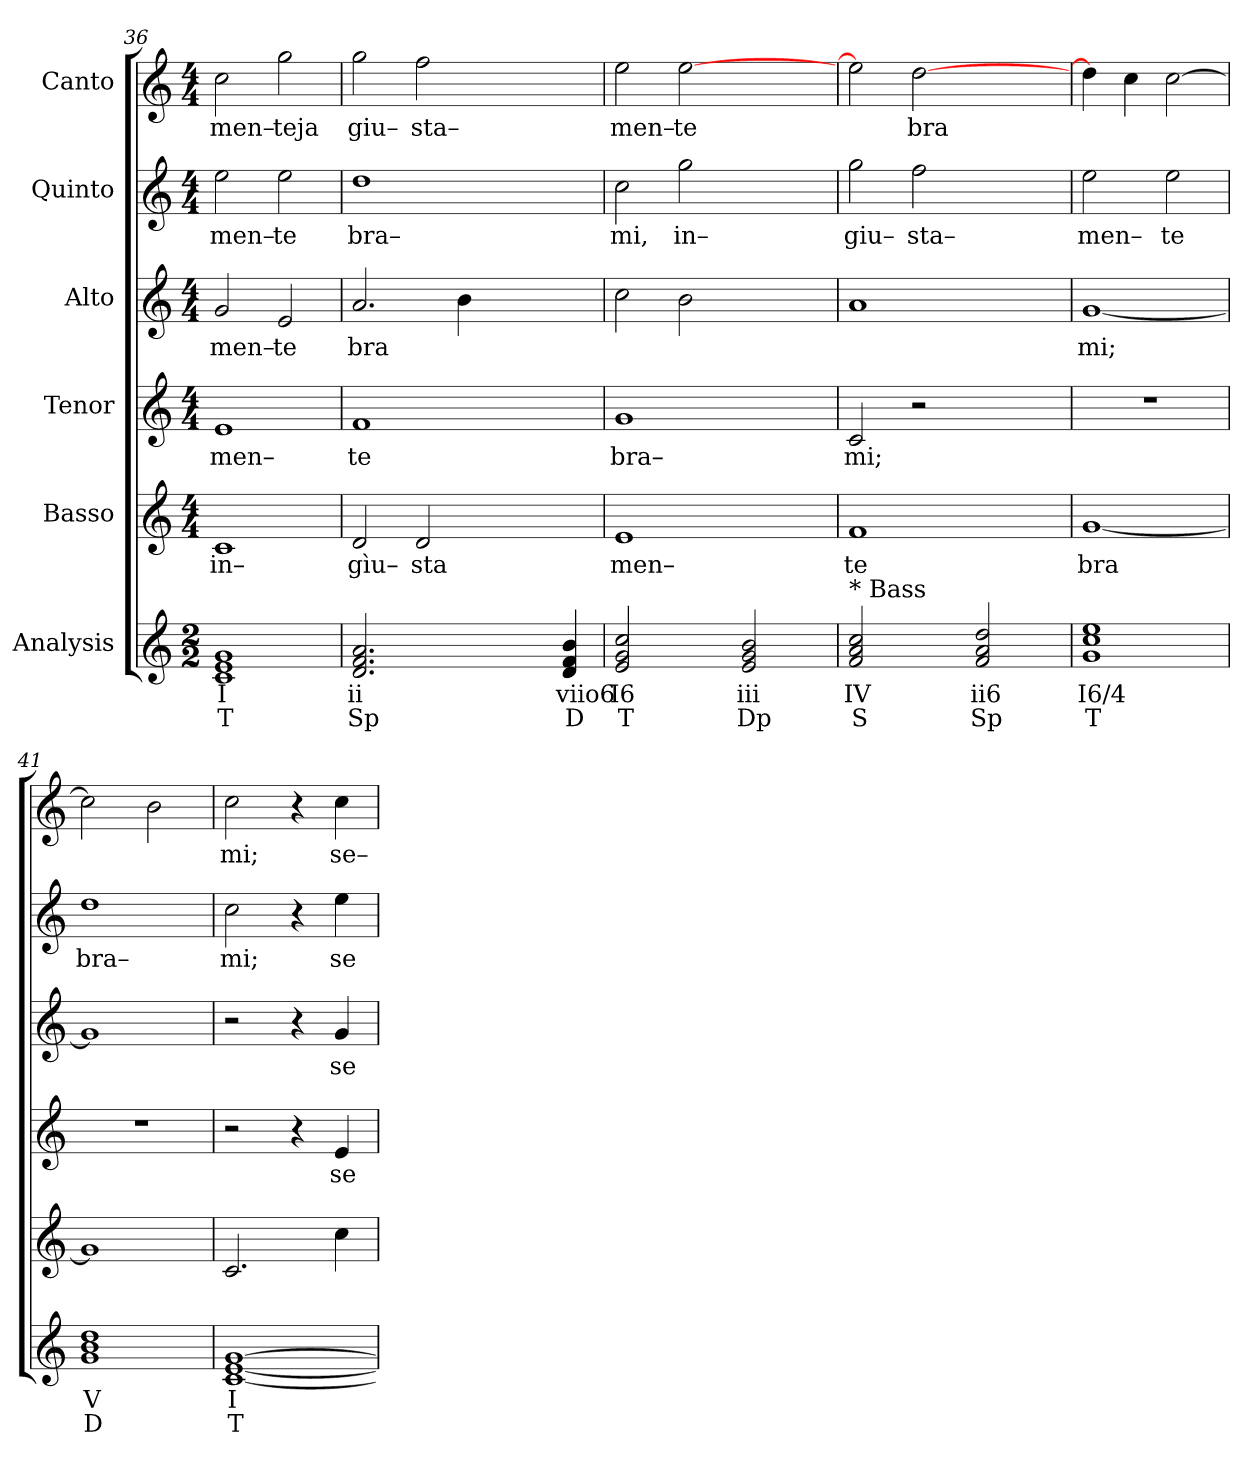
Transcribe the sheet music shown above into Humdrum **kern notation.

**kern	**text	**text	**kern	**text	**kern	**text	**kern	**text	**kern	**text	**kern	**text
*part6	*part6	*part6	*part5	*part5	*part4	*part4	*part3	*part3	*part2	*part2	*part1	*part1
*staff6	*staff6	*staff6	*staff5	*staff5	*staff4	*staff4	*staff3	*staff3	*staff2	*staff2	*staff1	*staff1
*I"Analysis	*	*	*I"Basso	*	*I"Tenor	*	*I"Alto	*	*I"Quinto	*	*I"Canto	*
*	*	*	*clefG2	*	*clefG2	*	*clefG2	*	*clefG2	*	*clefG2	*
*k[]	*	*	*k[]	*	*k[]	*	*k[]	*	*k[]	*	*k[]	*
*M2/2	*	*	*M4/4	*	*M4/4	*	*M4/4	*	*M4/4	*	*M4/4	*
=36	=36	=36	=36	=36	=36	=36	=36	=36	=36	=36	=36	=36
!	!	!	!	!LO:LY:b	!	!	!	!	!	!	!	!
!	!	!	!	!	!	!LO:LY:b	!	!	!	!	!	!
!	!	!	!	!	!	!	!	!LO:LY:b	!	!	!	!
!	!	!	!	!	!	!	!	!	!	!LO:LY:b	!	!
!	!	!	!	!	!	!	!	!	!	!	!	!LO:LY:b
1c 1e 1g	I	T	1c	in–	1e	men–	2g/	men–	2ee\	men–	2cc\	men–
!	!	!	!	!	!	!	!	!LO:LY:b	!	!	!	!
!	!	!	!	!	!	!	!	!	!	!LO:LY:b	!	!
!	!	!	!	!	!	!	!	!	!	!	!	!LO:LY:b
.	.	.	.	.	.	.	2e/	te	2ee\	te	2gg\	teja
=37	=37	=37	=37	=37	=37	=37	=37	=37	=37	=37	=37	=37
!	!	!	!	!LO:LY:b	!	!	!	!	!	!	!	!
!	!	!	!	!	!	!LO:LY:b	!	!	!	!	!	!
!	!	!	!	!	!	!	!	!LO:LY:b	!	!	!	!
!	!	!	!	!	!	!	!	!	!	!LO:LY:b	!	!
!	!	!	!	!	!	!	!	!	!	!	!	!LO:LY:b
2.d 2.f 2.a	ii	Sp	2d/	gìu–	1f	te	2.a/	bra	1dd	bra–	2gg\	giu–
!	!	!	!	!LO:LY:b	!	!	!	!	!	!	!	!
!	!	!	!	!	!	!	!	!	!	!	!	!LO:LY:b
.	.	.	2d/	sta	.	.	.	.	.	.	2ff\	sta–
2.ryy	.	.	.	.	.	.	4b\	.	.	.	.	.
.	.	.	2.ryy	.	2.ryy	.	2.ryy	.	2.ryy	.	2.ryy	.
4d 4f 4b	viio6	D	.	.	.	.	.	.	.	.	.	.
=38	=38	=38	=38	=38	=38	=38	=38	=38	=38	=38	=38	=38
!	!	!	!	!LO:LY:b	!	!	!	!	!	!	!	!
!	!	!	!	!	!	!LO:LY:b	!	!	!	!	!	!
!	!	!	!	!	!	!	!	!	!	!LO:LY:b	!	!
!	!	!	!	!	!	!	!	!	!	!	!	!LO:LY:b
2e 2g 2cc	I6	T	1e	men–	1g	bra–	2cc\	.	2cc\	mi,	2ee\	men–
!	!	!	!	!	!	!	!	!	!	!LO:LY:b	!	!
!	!	!	!	!	!	!	!	!	!	!	!	!LO:LY:b
2ryy	.	.	.	.	.	.	2b\	.	2gg\	in–	[2ee\	te
2e 2g 2b	iii	Dp	2ryy	.	2ryy	.	2ryy	.	2ryy	.	2ryy	.
=39	=39	=39	=39	=39	=39	=39	=39	=39	=39	=39	=39	=39
!	!	!	!	!LO:LY:b	!	!	!	!	!	!	!	!
!	!	!	!	!	!	!LO:LY:b	!	!	!	!	!	!
!LO:TX:a:t=* Bass	!	!	!	!	!	!	!	!	!	!	!	!
!	!	!	!	!	!	!	!	!	!	!LO:LY:b	!	!
2f 2a 2cc	IV	S	1f	te	2c/	mi;	1a	.	2gg\	giu–	2ee\]	.
!	!	!	!	!	!	!	!	!	!	!LO:LY:b	!	!
!	!	!	!	!	!	!	!	!	!	!	!	!LO:LY:b
2ryy	.	.	.	.	2r	.	.	.	2ff\	sta–	[2dd\	bra
2f 2a 2dd	ii6	Sp	2ryy	.	2ryy	.	2ryy	.	2ryy	.	2ryy	.
=40	=40	=40	=40	=40	=40	=40	=40	=40	=40	=40	=40	=40
!	!	!	!	!LO:LY:b	!	!	!	!	!	!	!	!
!	!	!	!	!	!	!	!	!LO:LY:b	!	!	!	!
!	!	!	!	!	!	!	!	!	!	!LO:LY:b	!	!
1g 1cc 1ee	I6/4	T	[1g	bra	1r	.	[1g	mi;	2ee\	men–	4dd\]	.
.	.	.	.	.	.	.	.	.	.	.	4cc\	.
!	!	!	!	!	!	!	!	!	!	!LO:LY:b	!	!
.	.	.	.	.	.	.	.	.	2ee\	te	[2cc\	.
=41	=41	=41	=41	=41	=41	=41	=41	=41	=41	=41	=41	=41
!	!	!	!	!	!	!	!	!	!	!LO:LY:b	!	!
1g 1b 1dd	V	D	1g]	.	1r	.	1g]	.	1dd	bra–	2cc\]	.
.	.	.	.	.	.	.	.	.	.	.	2b\	.
=42	=42	=42	=42	=42	=42	=42	=42	=42	=42	=42	=42	=42
!	!	!	!	!	!	!	!	!	!	!LO:LY:b	!	!
!	!	!	!	!	!	!	!	!	!	!	!	!LO:LY:b
[1c [1e [1g	I	T	2.c/	.	2r	.	2r	.	2cc\	mi;	2cc\	mi;
.	.	.	.	.	4r	.	4r	.	4r	.	4r	.
!	!	!	!	!	!	!LO:LY:b	!	!	!	!	!	!
!	!	!	!	!	!	!	!	!LO:LY:b	!	!	!	!
!	!	!	!	!	!	!	!	!	!	!LO:LY:b	!	!
!	!	!	!	!	!	!	!	!	!	!	!	!LO:LY:b
.	.	.	4cc\	.	4e/	se	4g/	se	4ee\	se	4cc\	se–
=	=	=	=	=	=	=	=	=	=	=	=	=
*-	*-	*-	*-	*-	*-	*-	*-	*-	*-	*-	*-	*-
